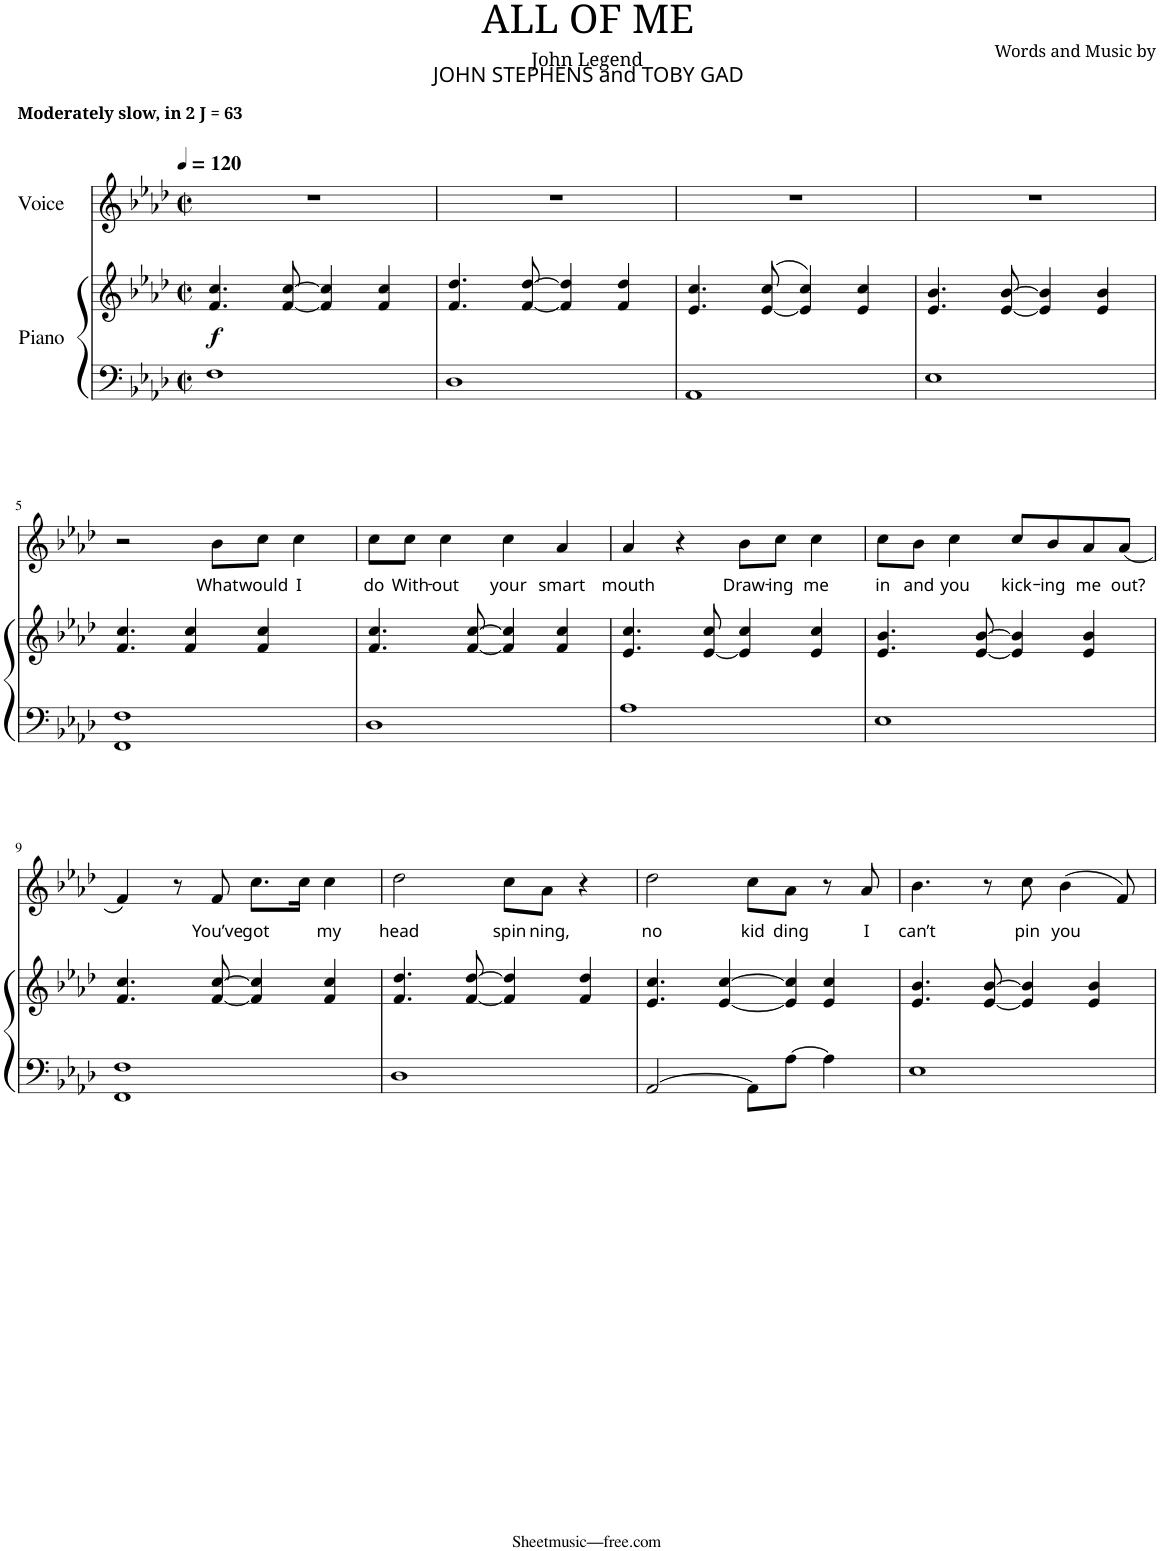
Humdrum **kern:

**kern	**kern	**dynam	**kern	**text
*part2	*part2	*part2	*part1	*part1
*staff3	*staff2	*staff2/3	*staff1	*staff1
*I"Piano	*	*	*I"Voice	*
*I'Pno	*	*	*I'V	*
*clefF4	*clefG2	*	*clefG2	*
*k[b-e-a-d-]	*k[b-e-a-d-]	*	*k[b-e-a-d-]	*
*M2/2	*M2/2	*	*M2/2	*
*met(c|)	*met(c|)	*	*met(c|)	*
*MM120	*MM120	*	*MM120	*
=1	=1	=1	=1	=1
!	!	!LO:DY:b	!	!
1F	4.f/ 4.cc/	f	1r	.
.	[<8f/ [>8cc/	.	.	.
.	4f/] 4cc/]	.	.	.
.	4f/ 4cc/	.	.	.
=2	=2	=2	=2	=2
1D-	4.f/ 4.dd-/	.	1r	.
.	[<8f/ [>8dd-/	.	.	.
.	4f/] 4dd-/]	.	.	.
.	4f/ 4dd-/	.	.	.
=3	=3	=3	=3	=3
1AA-	4.e-/ 4.cc/	.	1r	.
.	(>[<8e-/ 8cc/	.	.	.
.	4e-/] 4cc/)	.	.	.
.	4e-/ 4cc/	.	.	.
=4	=4	=4	=4	=4
1E-	4.e-/ 4.b-/	.	1r	.
.	[<8e-/ [>8b-/	.	.	.
.	4e-/] 4b-/]	.	.	.
.	4e-/ 4b-/	.	.	.
!!LO:LB:g=z
=5	=5	=5	=5	=5
*^	*	*	*	*
1F	1FF	4.f/ 4.cc/	.	2r	.
.	.	4f/ 4cc/	.	.	.
!	!	!	!	!	!LO:LY:b
.	.	.	.	8b-\L	What
!	!	!	!	!	!LO:LY:b
.	.	4f/ 4cc/	.	8cc\J	would
!	!	!	!	!	!LO:LY:b
.	.	.	.	4cc\	I
.	.	8ryy	.	.	.
*v	*v	*	*	*	*
=6	=6	=6	=6	=6
!	!	!	!	!LO:LY:b
1D-	4.f/ 4.cc/	.	8cc\L	do
!	!	!	!	!LO:LY:b
.	.	.	8cc\J	With-
!	!	!	!	!LO:LY:b
.	.	.	4cc\	-out
.	[<8f/ [>8cc/	.	.	.
!	!	!	!	!LO:LY:b
.	4f/] 4cc/]	.	4cc\	your
!	!	!	!	!LO:LY:b
.	4f/ 4cc/	.	4a-/	smart
=7	=7	=7	=7	=7
!	!	!	!	!LO:LY:b
1A-	4.e-/ 4.cc/	.	4a-/	mouth
.	.	.	4r	.
.	[<8e-/ 8cc/	.	.	.
!	!	!	!	!LO:LY:b
.	4e-/] 4cc/	.	8b-\L	Draw-
!	!	!	!	!LO:LY:b
.	.	.	8cc\J	-ing
!	!	!	!	!LO:LY:b
.	4e-/ 4cc/	.	4cc\	me
=8	=8	=8	=8	=8
!	!	!	!	!LO:LY:b
1E-	4.e-/ 4.b-/	.	8cc\L	in
!	!	!	!	!LO:LY:b
.	.	.	8b-\J	and
!	!	!	!	!LO:LY:b
.	.	.	4cc\	you
.	[<8e-/ [>8b-/	.	.	.
!	!	!	!	!LO:LY:b
.	4e-/] 4b-/]	.	8cc/L	kick-
!	!	!	!	!LO:LY:b
.	.	.	8b-/	-ing
!	!	!	!	!LO:LY:b
.	4e-/ 4b-/	.	8a-/	me
!	!	!	!	!LO:LY:b
.	.	.	(<8a-/J	out?
!!LO:LB:g=z
=9	=9	=9	=9	=9
*^	*	*	*	*
1F	1FF	4.f/ 4.cc/	.	4f/)	.
.	.	.	.	8r	.
!	!	!	!	!	!LO:LY:b
.	.	[<8f/ [>8cc/	.	8f/	You’ve
!	!	!	!	!	!LO:LY:b
.	.	4f/] 4cc/]	.	8.cc\L	got
.	.	.	.	16cc\Jk	.
!	!	!	!	!	!LO:LY:b
.	.	4f/ 4cc/	.	4cc\	my
*v	*v	*	*	*	*
=10	=10	=10	=10	=10
!	!	!	!	!LO:LY:b
1D-	4.f/ 4.dd-/	.	2dd-\	head
.	[<8f/ [>8dd-/	.	.	.
!	!	!	!	!LO:LY:b
.	4f/] 4dd-/]	.	8cc\L	spin
!	!	!	!	!LO:LY:b
.	.	.	8a-\J	ning,
.	4f/ 4dd-/	.	4r	.
=11	=11	=11	=11	=11
*	*^	*	*	*
!	!	!	!	!	!LO:LY:b
[>2AA-/	4.e-/ 4.cc/	2.ryy	.	2dd-\	no
.	[<4e-/ [>4cc/	.	.	.	.
!	!	!	!	!	!LO:LY:b
8AA-\L]	.	.	.	8cc\L	kid
!	!	!	!	!	!LO:LY:b
[>8A-\J	4e-/] 4cc/]	.	.	8a-\J	ding
4A-\]	.	4e-/ 4cc/	.	8r	.
!	!	!	!	!	!LO:LY:b
.	8ryy	.	.	8a-/	I
*	*v	*v	*	*	*
=12	=12	=12	=12	=12
!	!	!	!	!LO:LY:b
1E-	4.e-/ 4.b-/	.	4.b-\	can’t
.	[<8e-/ [>8b-/	.	8r	.
!	!	!	!	!LO:LY:b
.	4e-/] 4b-/]	.	8cc\	pin
!	!	!	!	!LO:LY:b
.	.	.	(>4b-\	you
.	4e-/ 4b-/	.	.	.
.	.	.	8f/)	.
=	=	=	=	=
*-	*-	*-	*-	*-
